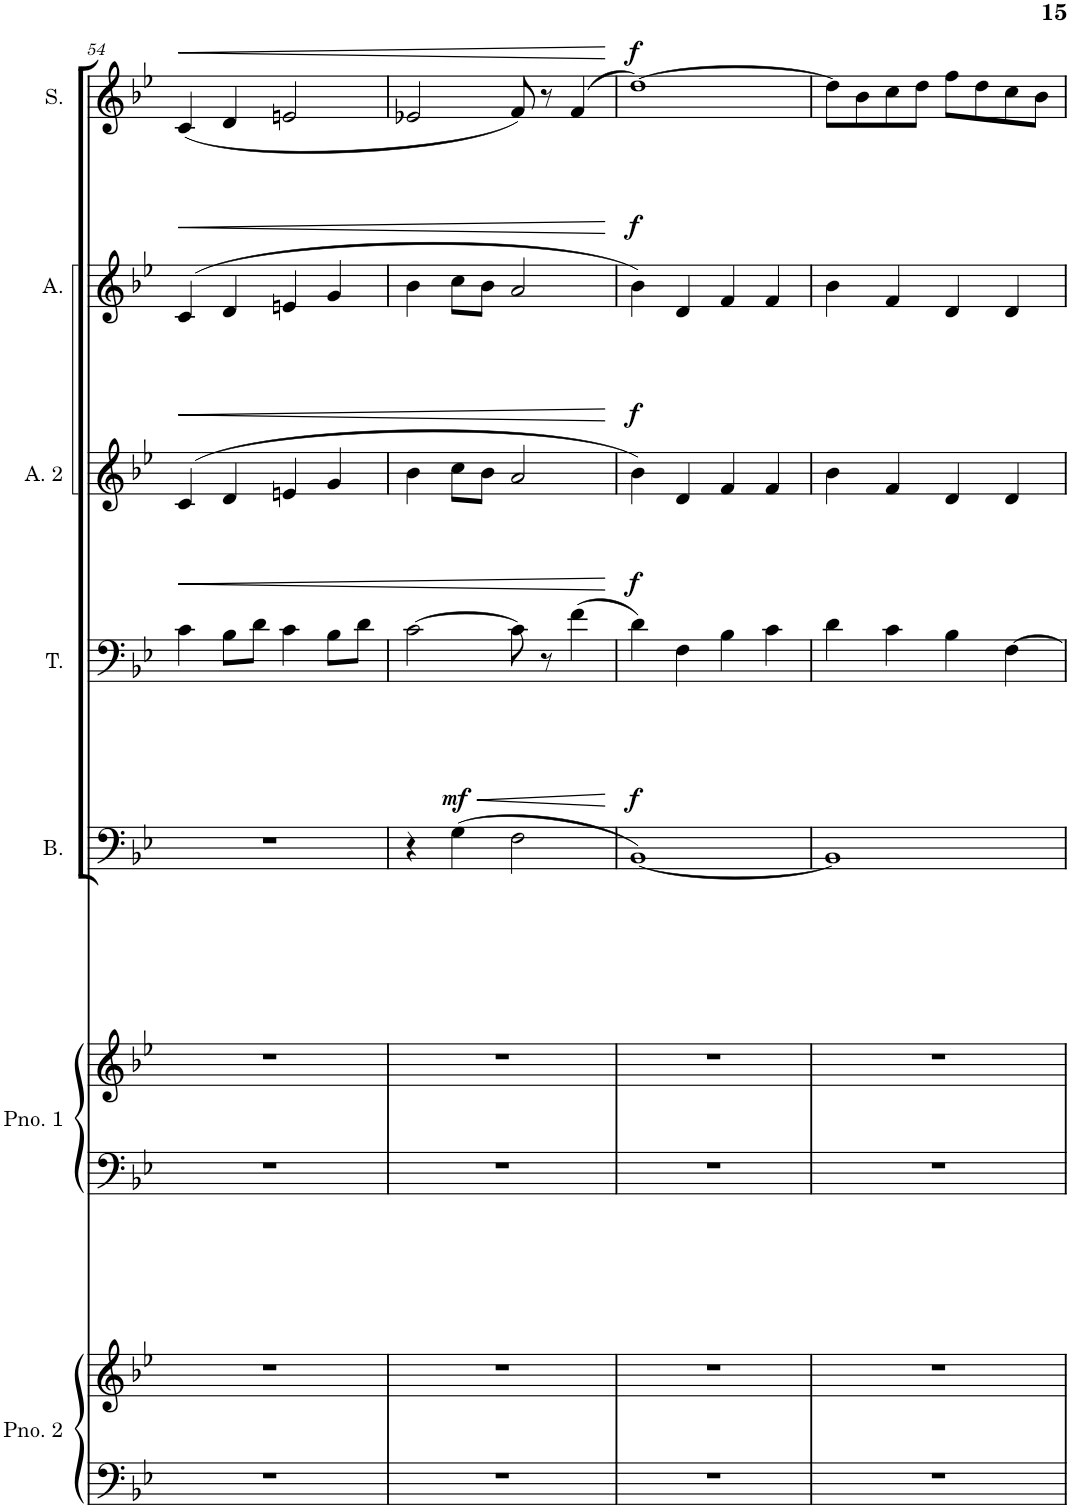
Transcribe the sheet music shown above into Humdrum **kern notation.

**kern	**kern	**kern	**kern	**kern	**dynam	**kern	**dynam	**kern	**dynam	**kern	**dynam	**kern	**dynam
*part7	*part7	*part6	*part6	*part5	*part5	*part4	*part4	*part3	*part3	*part2	*part2	*part1	*part1
*staff9	*staff8	*staff7	*staff6	*staff5	*staff5	*staff4	*staff4	*staff3	*staff3	*staff2	*staff2	*staff1	*staff1
*I"Piano 2	*	*I"Piano 1	*	*I"Bass	*	*I"Tenor	*	*I"Alto 2	*	*I"Alto	*	*I"Soprano	*
*I'Pno. 2	*	*I'Pno. 1	*	*I'B.	*	*I'T.	*	*I'A. 2	*	*I'A.	*	*I'S.	*
!!LO:PB:g=z
*clefF4	*clefG2	*clefF4	*clefG2	*clefF4	*	*clefF4	*	*clefG2	*	*clefG2	*	*clefG2	*
*k[b-e-]	*k[b-e-]	*k[b-e-]	*k[b-e-]	*k[b-e-]	*	*k[b-e-]	*	*k[b-e-]	*	*k[b-e-]	*	*k[b-e-]	*
*M4/4	*M4/4	*M4/4	*M4/4	*M4/4	*	*M4/4	*	*M4/4	*	*M4/4	*	*M4/4	*
=54	=54	=54	=54	=54	=54	=54	=54	=54	=54	=54	=54	=54	=54
!	!	!	!	!	!	!	!	!	!	!	!LO:HP:b	!	!LO:HP:b
1r	1r	1r	1r	1r	.	4c\	.	(4c/	.	(4c/	<	(4c/	<
.	.	.	.	.	.	8B-\L	.	4d/	.	4d/	.	4d/	.
.	.	.	.	.	.	8d\J	.	.	.	.	.	.	.
.	.	.	.	.	.	4c\	.	4en/	.	4en/	.	2en/	.
.	.	.	.	.	.	8B-\L	.	4g/	.	4g/	.	.	.
.	.	.	.	.	.	8d\J	.	.	.	.	.	.	.
=55	=55	=55	=55	=55	=55	=55	=55	=55	=55	=55	=55	=55	=55
1r	1r	1r	1r	4r	.	[2c\	.	4b-\	.	4b-\	.	2e-X/	.
!	!	!	!	!	!LO:DY:a	!	!	!	!	!	!	!	!
.	.	.	.	(4G\	mf	.	.	8cc\L	.	8cc\L	.	.	.
.	.	.	.	.	.	.	.	8b-\J	.	8b-\J	.	.	.
.	.	.	.	2F\	.	8c\]	.	2a/	.	2a/	.	8f/)	.
.	.	.	.	.	.	8r	.	.	.	.	.	8r	.
.	.	.	.	.	.	(4f\	.	.	.	.	.	(4f/	.
.	.	.	.	.	.	.	.	.	.	.	[	.	[
=56	=56	=56	=56	=56	=56	=56	=56	=56	=56	=56	=56	=56	=56
!	!	!	!	!	!LO:DY:a	!	!LO:DY:a	!	!LO:DY:a	!	!LO:DY:a	!	!LO:DY:a
1r	1r	1r	1r	[1BB-)	f	4d\)	f	4b-\)	f	4b-\)	f	[1dd)	f
.	.	.	.	.	.	4F\	.	4d/	.	4d/	.	.	.
.	.	.	.	.	.	4B-\	.	4f/	.	4f/	.	.	.
.	.	.	.	.	.	4c\	.	4f/	.	4f/	.	.	.
=57	=57	=57	=57	=57	=57	=57	=57	=57	=57	=57	=57	=57	=57
1r	1r	1r	1r	1BB-]	.	4d\	.	4b-\	.	4b-\	.	8dd\L]	.
.	.	.	.	.	.	.	.	.	.	.	.	8b-\	.
.	.	.	.	.	.	4c\	.	4f/	.	4f/	.	8cc\	.
.	.	.	.	.	.	.	.	.	.	.	.	8dd\J	.
.	.	.	.	.	.	4B-\	.	4d/	.	4d/	.	8ff\L	.
.	.	.	.	.	.	.	.	.	.	.	.	8dd\	.
.	.	.	.	.	.	[4F\	.	4d/	.	4d/	.	8cc\	.
.	.	.	.	.	.	.	.	.	.	.	.	8b-\J	.
=	=	=	=	=	=	=	=	=	=	=	=	=	=
*-	*-	*-	*-	*-	*-	*-	*-	*-	*-	*-	*-	*-	*-
